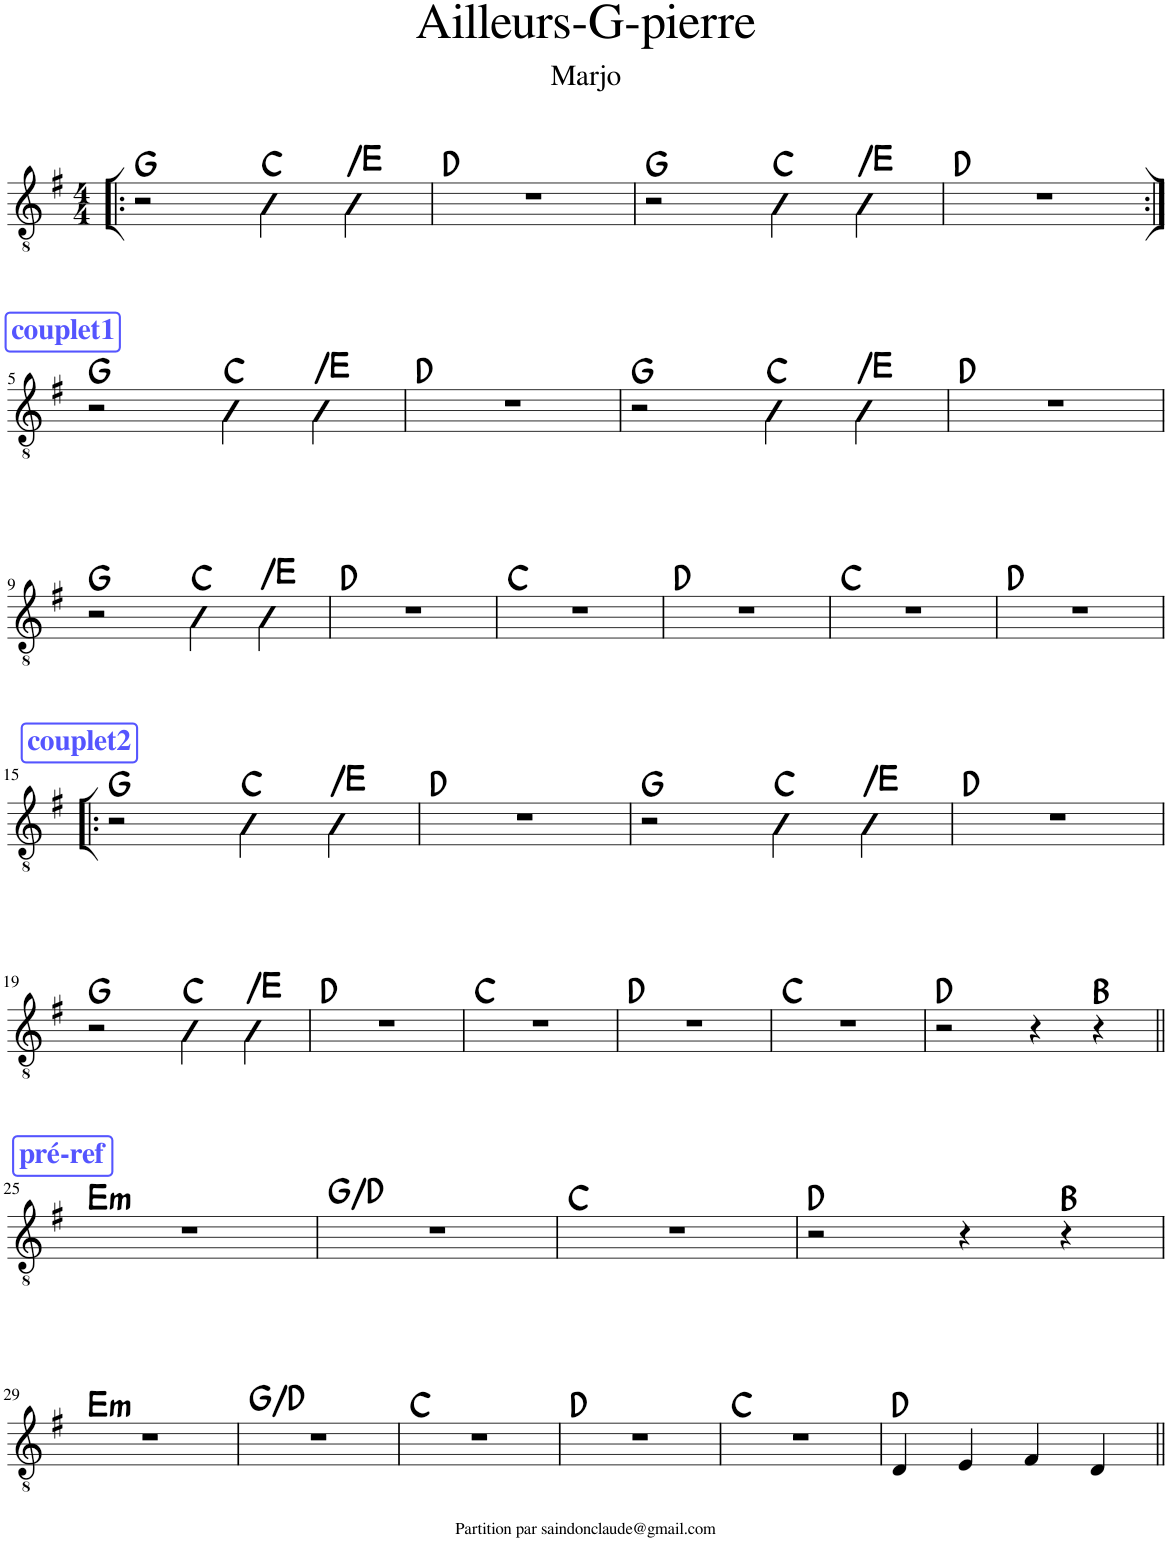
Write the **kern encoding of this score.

**kern	**harte
*part1	*part1
*staff1	*
*I"Classical Guitar	*
*I'Guit.	*
*clefGv2	*
*k[f#]	*
*M4/4	*
=1!|:	=1!|:
2r	G:maj
4c\	C:maj
!	!LO:H:kt=N.C.
4c\	N
=2	=2
1r	D:maj
=3	=3
2r	G:maj
4c\	C:maj
!	!LO:H:kt=N.C.
4c\	N
=4	=4
1r	D:maj
!!LO:LB:g=z
!!LO:REH:place=s1:a:B:cj:color=#5555FF:fs=14:t=couplet1
=5:|!	=5:|!
2r	G:maj
4c\	C:maj
!	!LO:H:kt=N.C.
4c\	N
=6	=6
1r	D:maj
=7	=7
2r	G:maj
4c\	C:maj
!	!LO:H:kt=N.C.
4c\	N
=8	=8
1r	D:maj
!!LO:LB:g=z
=9	=9
2r	G:maj
4c\	C:maj
!	!LO:H:kt=N.C.
4c\	N
=10	=10
1r	D:maj
=11	=11
1r	C:maj
=12	=12
1r	D:maj
=13	=13
1r	C:maj
=14	=14
1r	D:maj
!!LO:LB:g=z
!!LO:REH:place=s1:a:B:cj:color=#5555FF:fs=14:t=couplet2
=15!|:	=15!|:
2r	G:maj
4c\	C:maj
!	!LO:H:kt=N.C.
4c\	N
=16	=16
1r	D:maj
=17	=17
2r	G:maj
4c\	C:maj
!	!LO:H:kt=N.C.
4c\	N
=18	=18
1r	D:maj
!!LO:LB:g=z
=19	=19
2r	G:maj
4c\	C:maj
!	!LO:H:kt=N.C.
4c\	N
=20	=20
1r	D:maj
=21	=21
1r	C:maj
=22	=22
1r	D:maj
=23	=23
1r	C:maj
=24	=24
2r	D:maj
4r	.
4r	B:maj
!!LO:LB:g=z
!!LO:REH:place=s1:a:B:cj:color=#5555FF:fs=14:t=pré-ref
=25||	=25||
!	!LO:H:kt=m
1r	E:min
=26	=26
1r	G:maj/5
=27	=27
1r	C:maj
=28	=28
2r	D:maj
4r	.
4r	B:maj
!!LO:LB:g=z
=29	=29
!	!LO:H:kt=m
1r	E:min
=30	=30
1r	G:maj/5
=31	=31
1r	C:maj
=32	=32
1r	D:maj
=33	=33
1r	C:maj
=34	=34
4D/	D:maj
4E/	.
4F#/	.
4D/	.
=||	=||
*-	*-
